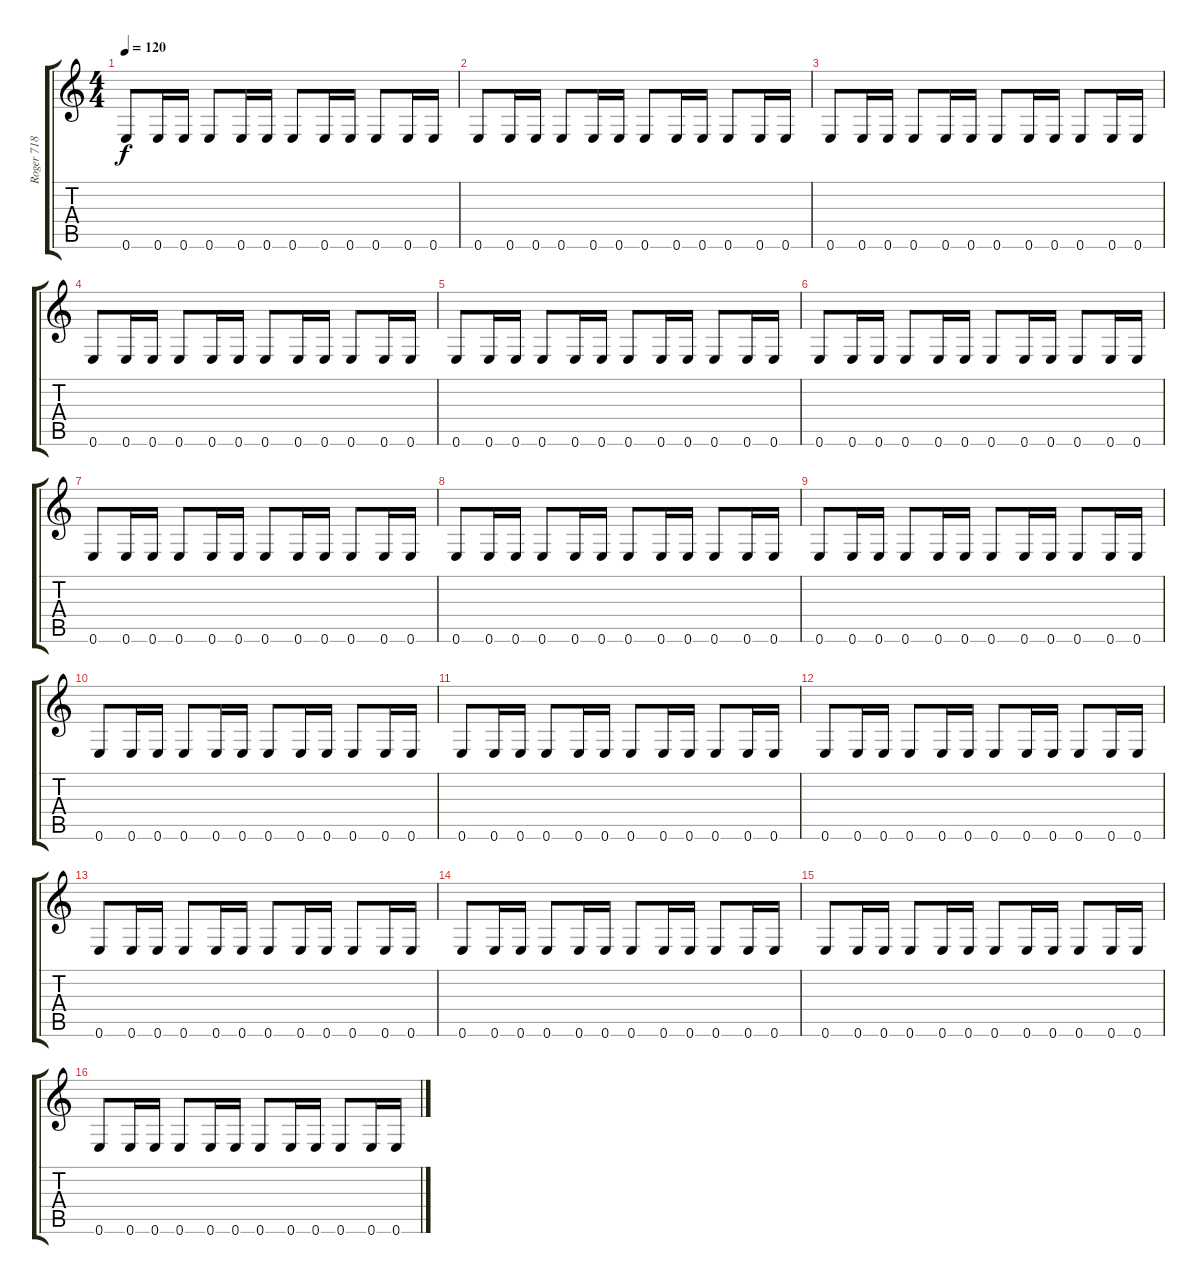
\track ("Roger 718" "Roger 718") {instrument distortionguitar}
\staff {score tabs}
\tuning (E4 B3 G3 D3 A2 E2) {hide}
\ts (4 4)
\tempo 120
\clef g2
\ks c
0.6.8{dy f instrument distortionguitar} 0.6.16 0.6.16 0.6.8 0.6.16 0.6.16 0.6.8 0.6.16 0.6.16 0.6.8 0.6.16 0.6.16 |
0.6.8 0.6.16 0.6.16 0.6.8 0.6.16 0.6.16 0.6.8 0.6.16 0.6.16 0.6.8 0.6.16 0.6.16 |
0.6.8 0.6.16 0.6.16 0.6.8 0.6.16 0.6.16 0.6.8 0.6.16 0.6.16 0.6.8 0.6.16 0.6.16 |
0.6.8 0.6.16 0.6.16 0.6.8 0.6.16 0.6.16 0.6.8 0.6.16 0.6.16 0.6.8 0.6.16 0.6.16 |
0.6.8 0.6.16 0.6.16 0.6.8 0.6.16 0.6.16 0.6.8 0.6.16 0.6.16 0.6.8 0.6.16 0.6.16 |
0.6.8 0.6.16 0.6.16 0.6.8 0.6.16 0.6.16 0.6.8 0.6.16 0.6.16 0.6.8 0.6.16 0.6.16 |
0.6.8 0.6.16 0.6.16 0.6.8 0.6.16 0.6.16 0.6.8 0.6.16 0.6.16 0.6.8 0.6.16 0.6.16 |
0.6.8 0.6.16 0.6.16 0.6.8 0.6.16 0.6.16 0.6.8 0.6.16 0.6.16 0.6.8 0.6.16 0.6.16 |
0.6.8 0.6.16 0.6.16 0.6.8 0.6.16 0.6.16 0.6.8 0.6.16 0.6.16 0.6.8 0.6.16 0.6.16 |
0.6.8 0.6.16 0.6.16 0.6.8 0.6.16 0.6.16 0.6.8 0.6.16 0.6.16 0.6.8 0.6.16 0.6.16 |
0.6.8 0.6.16 0.6.16 0.6.8 0.6.16 0.6.16 0.6.8 0.6.16 0.6.16 0.6.8 0.6.16 0.6.16 |
0.6.8 0.6.16 0.6.16 0.6.8 0.6.16 0.6.16 0.6.8 0.6.16 0.6.16 0.6.8 0.6.16 0.6.16 |
0.6.8 0.6.16 0.6.16 0.6.8 0.6.16 0.6.16 0.6.8 0.6.16 0.6.16 0.6.8 0.6.16 0.6.16 |
0.6.8 0.6.16 0.6.16 0.6.8 0.6.16 0.6.16 0.6.8 0.6.16 0.6.16 0.6.8 0.6.16 0.6.16 |
0.6.8 0.6.16 0.6.16 0.6.8 0.6.16 0.6.16 0.6.8 0.6.16 0.6.16 0.6.8 0.6.16 0.6.16 |
0.6.8 0.6.16 0.6.16 0.6.8 0.6.16 0.6.16 0.6.8 0.6.16 0.6.16 0.6.8 0.6.16 0.6.16
